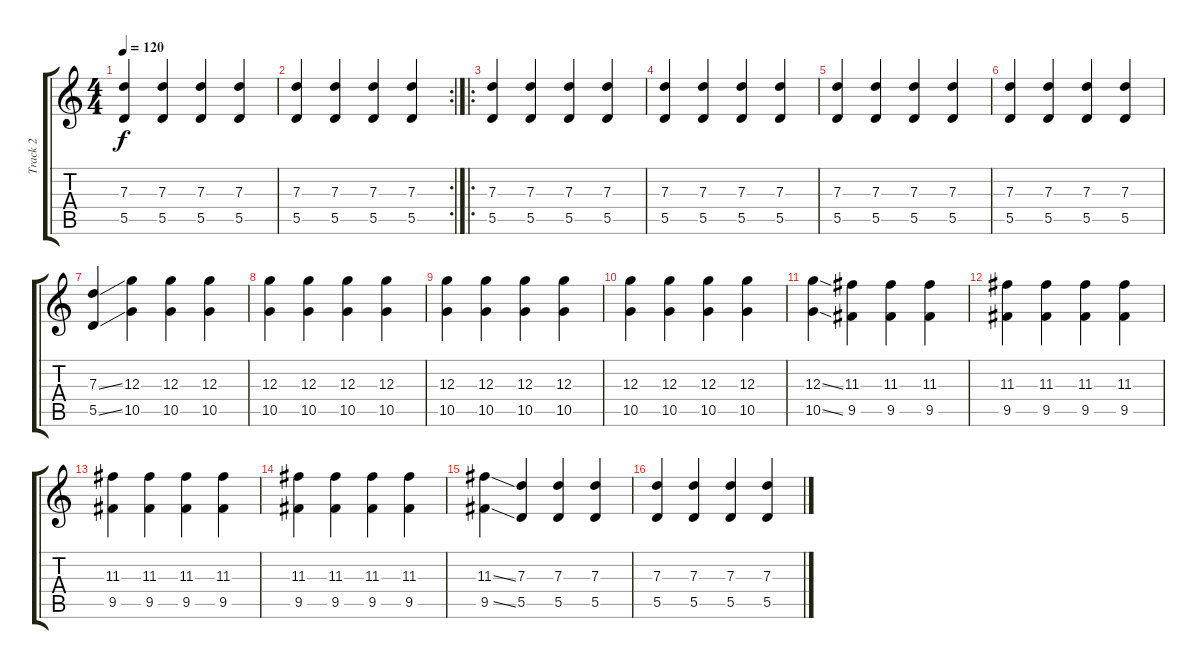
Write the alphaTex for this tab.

\track ("Track 2" "Track 2") {instrument overdrivenguitar}
\staff {score tabs}
\tuning (E4 B3 G3 D3 A2 E2) {hide}
\ts (4 4)
\tempo 120
\clef g2
\ks c
(7.3 5.5).4{dy f} (7.3 5.5).4 (7.3 5.5).4 (7.3 5.5).4 |
\rc 2
(7.3 5.5).4 (7.3 5.5).4 (7.3 5.5).4 (7.3 5.5).4 |
\ro
(7.3 5.5).4 (7.3 5.5).4 (7.3 5.5).4 (7.3 5.5).4 |
(7.3 5.5).4 (7.3 5.5).4 (7.3 5.5).4 (7.3 5.5).4 |
(7.3 5.5).4 (7.3 5.5).4 (7.3 5.5).4 (7.3 5.5).4 |
(7.3 5.5).4 (7.3 5.5).4 (7.3 5.5).4 (7.3 5.5).4 |
(7.3{ss} 5.5{ss}).4 (12.3 10.5).4 (12.3 10.5).4 (12.3 10.5).4 |
(12.3 10.5).4 (12.3 10.5).4 (12.3 10.5).4 (12.3 10.5).4 |
(12.3 10.5).4 (12.3 10.5).4 (12.3 10.5).4 (12.3 10.5).4 |
(12.3 10.5).4 (12.3 10.5).4 (12.3 10.5).4 (12.3 10.5).4 |
(12.3{ss} 10.5{ss}).4 (11.3 9.5).4 (11.3 9.5).4 (11.3 9.5).4 |
(11.3 9.5).4 (11.3 9.5).4 (11.3 9.5).4 (11.3 9.5).4 |
(11.3 9.5).4 (11.3 9.5).4 (11.3 9.5).4 (11.3 9.5).4 |
(11.3 9.5).4 (11.3 9.5).4 (11.3 9.5).4 (11.3 9.5).4 |
(11.3{ss} 9.5{ss}).4 (7.3 5.5).4 (7.3 5.5).4 (7.3 5.5).4 |
(7.3 5.5).4 (7.3 5.5).4 (7.3 5.5).4 (7.3 5.5).4
